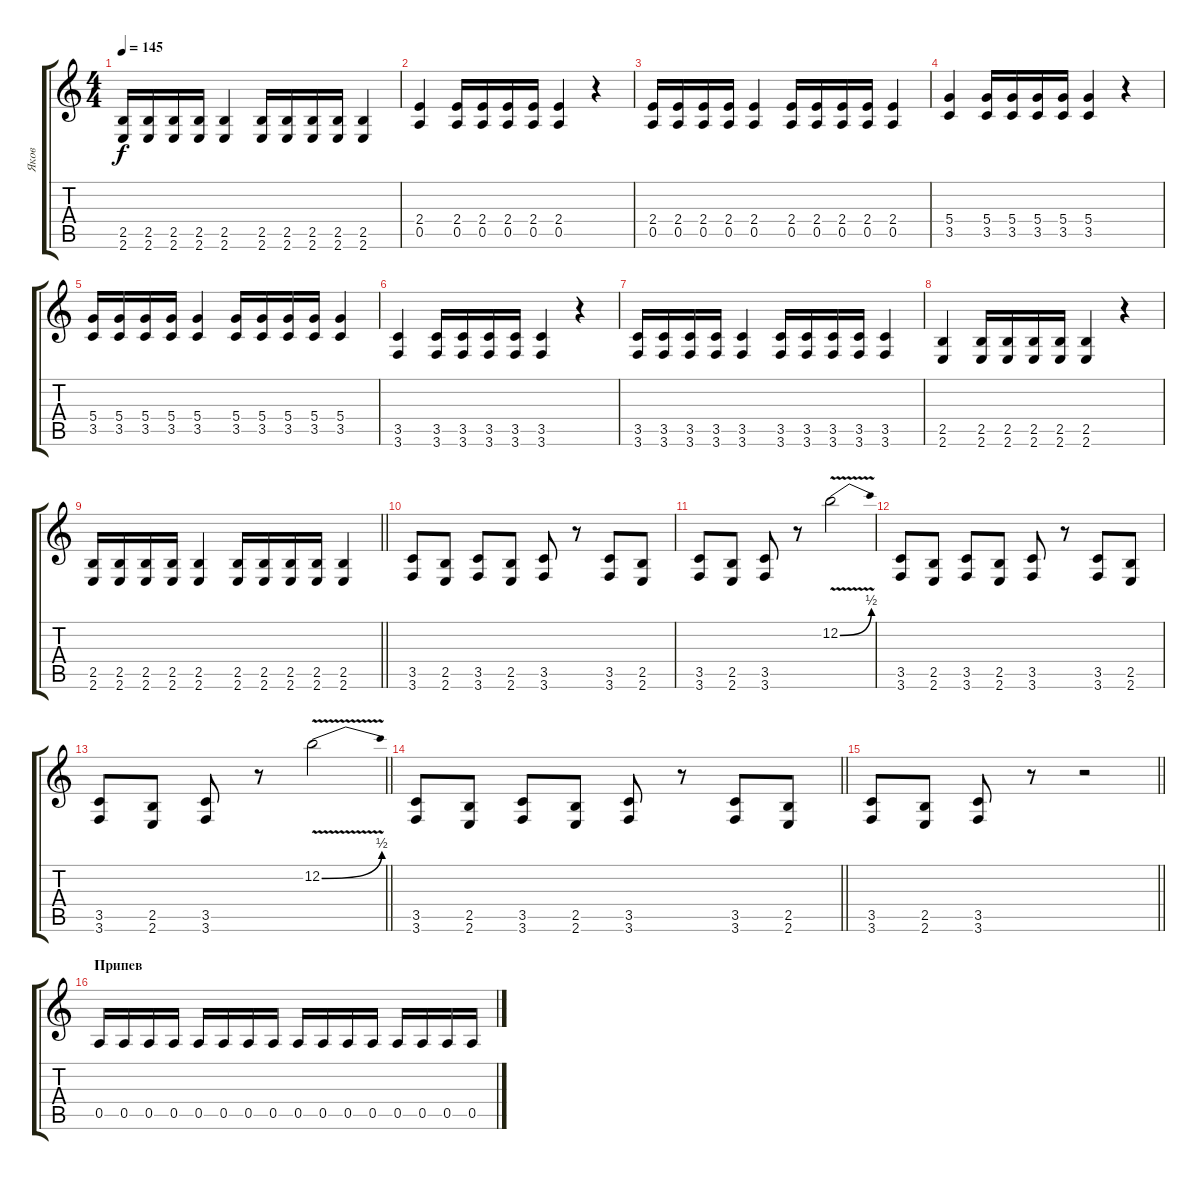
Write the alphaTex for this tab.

\track ("Яков" "Яков") {instrument distortionguitar}
\staff {score tabs}
\tuning (E4 B3 G3 D3 A2 D2) {hide}
\ts (4 4)
\tempo 145
\clef g2
\ks c
(2.5 2.6).16{dy f} (2.5 2.6).16 (2.5 2.6).16 (2.5 2.6).16 (2.5 2.6).4 (2.5 2.6).16 (2.5 2.6).16 (2.5 2.6).16 (2.5 2.6).16 (2.5 2.6).4 |
(2.4 0.5).4 (2.4 0.5).16 (2.4 0.5).16 (2.4 0.5).16 (2.4 0.5).16 (2.4 0.5).4 r.4 |
(2.4 0.5).16 (2.4 0.5).16 (2.4 0.5).16 (2.4 0.5).16 (2.4 0.5).4 (2.4 0.5).16 (2.4 0.5).16 (2.4 0.5).16 (2.4 0.5).16 (2.4 0.5).4 |
(5.4 3.5).4 (5.4 3.5).16 (5.4 3.5).16 (5.4 3.5).16 (5.4 3.5).16 (5.4 3.5).4 r.4 |
(5.4 3.5).16 (5.4 3.5).16 (5.4 3.5).16 (5.4 3.5).16 (5.4 3.5).4 (5.4 3.5).16 (5.4 3.5).16 (5.4 3.5).16 (5.4 3.5).16 (5.4 3.5).4 |
(3.5 3.6).4 (3.5 3.6).16 (3.5 3.6).16 (3.5 3.6).16 (3.5 3.6).16 (3.5 3.6).4 r.4 |
(3.5 3.6).16 (3.5 3.6).16 (3.5 3.6).16 (3.5 3.6).16 (3.5 3.6).4 (3.5 3.6).16 (3.5 3.6).16 (3.5 3.6).16 (3.5 3.6).16 (3.5 3.6).4 |
(2.5 2.6).4 (2.5 2.6).16 (2.5 2.6).16 (2.5 2.6).16 (2.5 2.6).16 (2.5 2.6).4 r.4 |
\barLineRight lightlight
(2.5 2.6).16 (2.5 2.6).16 (2.5 2.6).16 (2.5 2.6).16 (2.5 2.6).4 (2.5 2.6).16 (2.5 2.6).16 (2.5 2.6).16 (2.5 2.6).16 (2.5 2.6).4 |
(3.5 3.6).8 (2.5 2.6).8 (3.5 3.6).8 (2.5 2.6).8 (3.5 3.6).8 r.8 (3.5 3.6).8 (2.5 2.6).8 |
(3.5 3.6).8 (2.5 2.6).8 (3.5 3.6).8 r.8 12.2{be (bend 0 0 60 2) v}.2 |
(3.5 3.6).8 (2.5 2.6).8 (3.5 3.6).8 (2.5 2.6).8 (3.5 3.6).8 r.8 (3.5 3.6).8 (2.5 2.6).8 |
\barLineRight lightlight
(3.5 3.6).8 (2.5 2.6).8 (3.5 3.6).8 r.8 12.2{be (bend 0 0 60 2) v}.2 |
\barLineRight lightlight
(3.5 3.6).8 (2.5 2.6).8 (3.5 3.6).8 (2.5 2.6).8 (3.5 3.6).8 r.8 (3.5 3.6).8 (2.5 2.6).8 |
\barLineRight lightlight
(3.5 3.6).8 (2.5 2.6).8 (3.5 3.6).8 r.8 r.2 |
\section ("" "Припев")
0.5.16 0.5.16 0.5.16 0.5.16 0.5.16 0.5.16 0.5.16 0.5.16 0.5.16 0.5.16 0.5.16 0.5.16 0.5.16 0.5.16 0.5.16 0.5.16
